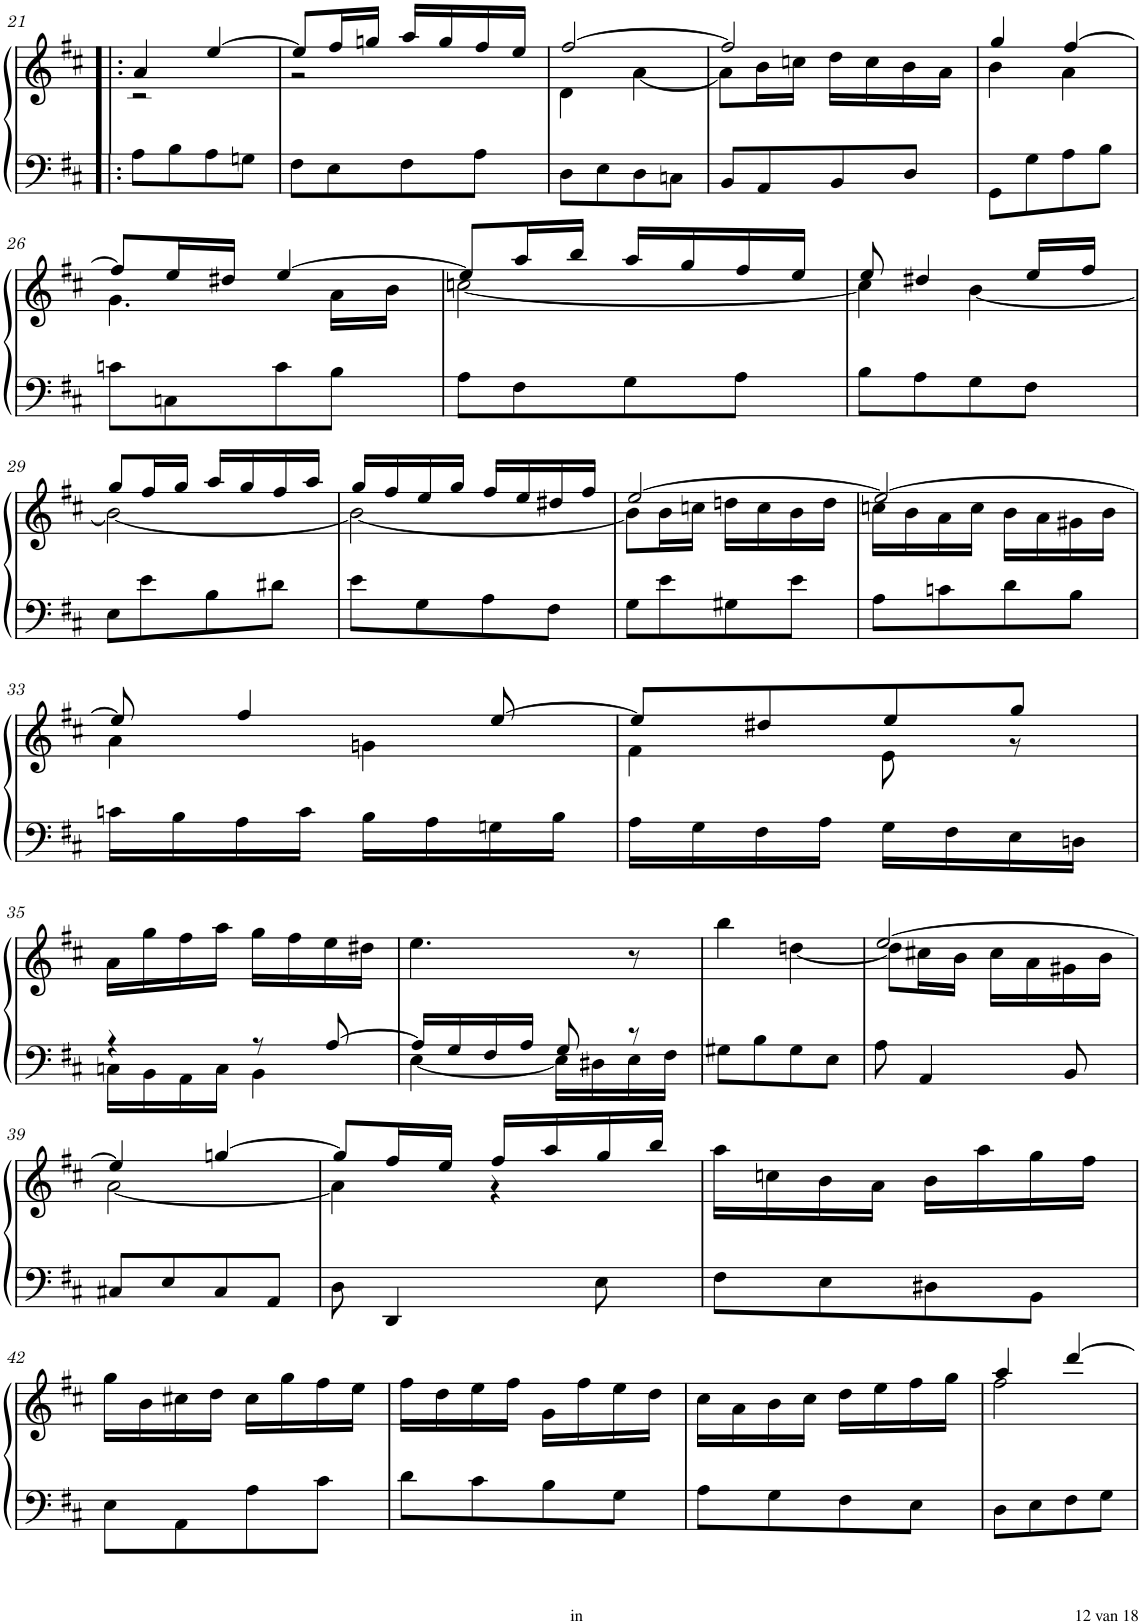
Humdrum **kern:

**kern	**kern
*part1	*part1
*staff2	*staff1
*I"Harpsichord	*
*I'Hch.	*
!!LO:PB:g=z
*clefF4	*clefG2
*k[f#c#]	*k[f#c#]
*M2/4	*M2/4
=21!|:	=21!|:
*	*^
8A\L	4a/	2r
8B\	.	.
8A\	[4ee/	.
8Gn\J	.	.
=22	=22	=22
8F#\L	8ee/L]	2r
8E\	16ff#/L	.
.	16ggn/JJ	.
8F#\	16aa/LL	.
.	16gg/	.
8A\J	16ff#/	.
.	16ee/JJ	.
=23	=23	=23
8D\L	[2ff#/	4d\
8E\	.	.
8D\	.	[4a\
8Cn\J	.	.
=24	=24	=24
8BB/L	2ff#/]	8a\L]
8AA/	.	16b\L
.	.	16ccn\JJ
8BB/	.	16dd\LL
.	.	16cc\
8D/J	.	16b\
.	.	16a\JJ
=25	=25	=25
8GG\L	4gg/	4b\
8G\	.	.
8A\	[4ff#/	4a\
8B\J	.	.
!!LO:LB:g=z	!!
=26	=26	=26
8cn\L	8ff#/L]	4.g\
8Cn\	16ee/L	.
.	16dd#X/JJ	.
8c\	[4ee/	.
8B\J	.	16a\LL
.	.	16b\JJ
=27	=27	=27
8A\L	8ee/L]	[2ccn\
8F#\	16aa/L	.
.	16bb/JJ	.
8G\	16aa/LL	.
.	16gg/	.
8A\J	16ff#/	.
.	16ee/JJ	.
=28	=28	=28
8B\L	8ee/	4cc\]
8A\	4dd#X/	.
8G\	.	[4b\
8F#\J	16ee/LL	.
.	16ff#/JJ	.
!!LO:LB:g=z	!!
=29	=29	=29
8E\L	8gg/L	2b\_
8e\	16ff#/L	.
.	16gg/JJ	.
8B\	16aa/LL	.
.	16gg/	.
8d#X\J	16ff#/	.
.	16aa/JJ	.
=30	=30	=30
8e\L	16gg/LL	2b\_
.	16ff#/	.
8G\	16ee/	.
.	16gg/JJ	.
8A\	16ff#/LL	.
.	16ee/	.
8F#\J	16dd#X/	.
.	16ff#/JJ	.
=31	=31	=31
8G\L	[2ee/	8b\L]
8e\	.	16b\L
.	.	16ccn\JJ
8G#X\	.	16ddn\LL
.	.	16cc\
8e\J	.	16b\
.	.	16dd\JJ
=32	=32	=32
8A\L	2ee/_	16ccn\LL
.	.	16b\
8cn\	.	16a\
.	.	16cc\JJ
8d\	.	16b\LL
.	.	16a\
8B\J	.	16g#X\
.	.	16b\JJ
!!LO:LB:g=z	!!
=33	=33	=33
16cn\LL	8ee/]	4a\
16B\	.	.
16A\	4ff#/	.
16c\JJ	.	.
16B\LL	.	4gn\
16A\	.	.
16Gn\	[8ee/	.
16B\JJ	.	.
=34	=34	=34
16A\LL	8ee/L]	4f#\
16G\	.	.
16F#\	8dd#X/	.
16A\JJ	.	.
16G\LL	8ee/	8e\
16F#\	.	.
16E\	8gg/J	8r
16Dn\JJ	.	.
*	*v	*v
!!LO:LB:g=z
=35	=35
*^	*
4r	16Cn\LL	16a\LL
.	16BB\	16gg\
.	16AA\	16ff#\
.	16C\JJ	16aa\JJ
8r	4BB\	16gg\LL
.	.	16ff#\
[8A/	.	16ee\
.	.	16dd#X\JJ
=36	=36	=36
16A/LL]	[4E\	4.ee\
16G/	.	.
16F#/	.	.
16A/JJ	.	.
8G/	16E\LL]	.
.	16D#X\	.
8r	16E\	8r
.	16F#\JJ	.
*v	*v	*
=37	=37
8G#X\L	4bb\
8B\	.
8G#\	[4ddn\
8E\J	.
=38	=38
*	*^
8A\	[2ee/	8dd\L]
4AA/	.	16cc#X\L
.	.	16b\JJ
.	.	16cc#\LL
.	.	16a\
8BB/	.	16g#X\
.	.	16b\JJ
!!LO:LB:g=z	!!
=39	=39	=39
8C#X/L	4ee/]	[2a\
8E/	.	.
8C#/	[4ggn/	.
8AA/J	.	.
=40	=40	=40
8D\	8gg/L]	4a\]
4DD/	16ff#/L	.
.	16ee/JJ	.
.	16ff#/LL	4r
.	16aa/	.
8E\	16gg/	.
.	16bb/JJ	.
*	*v	*v
=41	=41
8F#\L	16aa\LL
.	16ccn\
8E\	16b\
.	16a\JJ
8D#X\	16b\LL
.	16aa\
8BB\J	16gg\
.	16ff#\JJ
!!LO:LB:g=z
=42	=42
8E\L	16gg\LL
.	16b\
8AA\	16cc#X\
.	16dd\JJ
8A\	16cc#\LL
.	16gg\
8c#\J	16ff#\
.	16ee\JJ
=43	=43
8d\L	16ff#\LL
.	16dd\
8c#\	16ee\
.	16ff#\JJ
8B\	16g\LL
.	16ff#\
8G\J	16ee\
.	16dd\JJ
=44	=44
8A\L	16cc#\LL
.	16a\
8G\	16b\
.	16cc#\JJ
8F#\	16dd\LL
.	16ee\
8E\J	16ff#\
.	16gg\JJ
=45	=45
*	*^
8D\L	4aa/	2ff#\
8E\	.	.
8F#\	[4ddd/	.
8G\J	.	.
*	*v	*v
=	=
*-	*-
